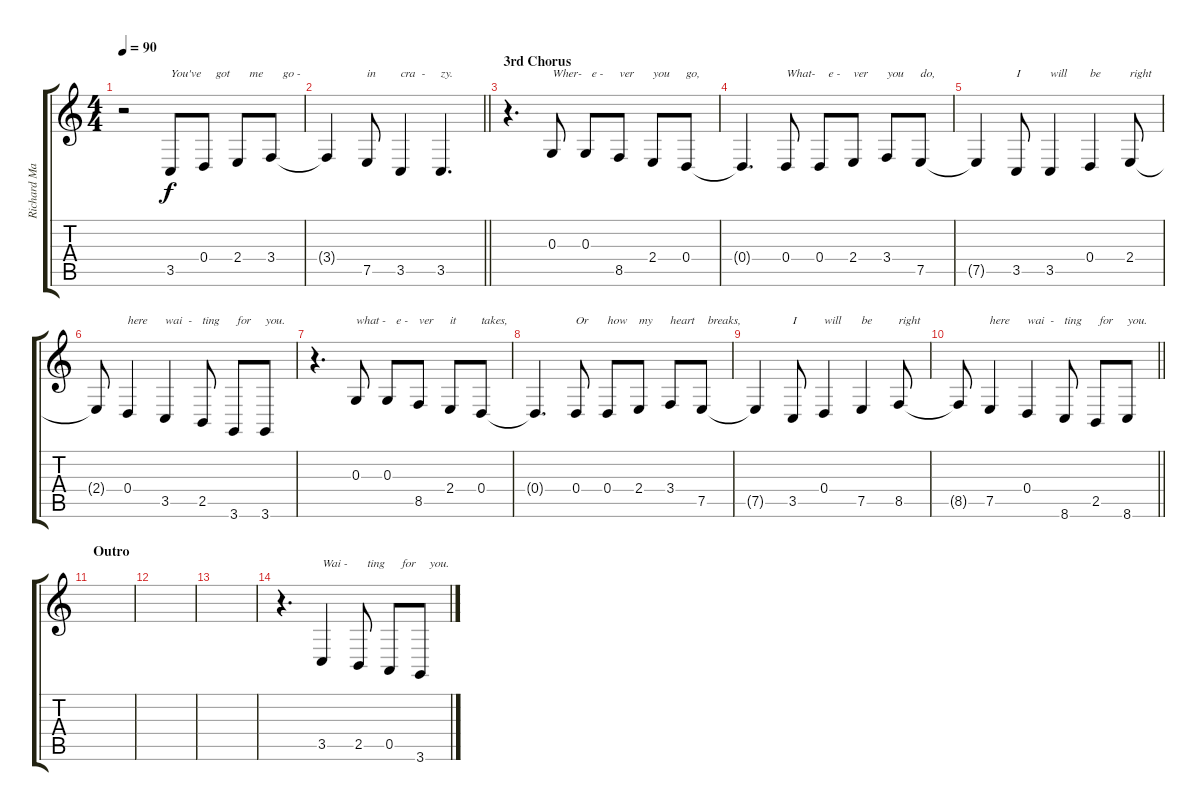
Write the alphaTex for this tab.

\track ("Richard Marx (Vocals)" "Richard Ma") {instrument lead8bassandlead}
\staff {score tabs}
\tuning (E4 B3 G3 D3 A2 E2) {hide}
\ts (4 4)
\tempo 90
\clef g2
\ks c
r.2{dy f} 3.5.8{txt "You've"} 0.4.8{txt "    got"} 2.4.8{txt "    me"} 3.4.8{txt "    go -"} |
\barLineRight lightlight
3.4{t}.4 7.5.8{txt "in"} 3.5.4{txt "cra  -"} 3.5.4{d txt "zy."} |
\section ("" "3rd Chorus")
r.4{d} 0.3.8{txt "Wher-"} 0.3.8{txt "  e -"} 8.5.8{txt "ver"} 2.4.8{txt "you"} 0.4.8{txt "go,"} |
0.4{t}.4{d} 0.4.8{txt "What-"} 0.4.8{txt "   e -"} 2.4.8{txt "ver"} 3.4.8{txt "you"} 7.5.8{txt "do,"} |
7.5{t}.4 3.5.8{txt "I"} 3.5.4{txt "will"} 0.4.4{txt "be"} 2.4.8{txt "right"} |
2.4{t}.8 0.4.4{txt "here"} 3.5.4{txt "wai  -"} 2.5.8{txt "ting"} 3.6.8{txt " for"} 3.6.8{txt "you."} |
r.4{d} 0.3.8{txt "what -"} 0.3.8{txt "   e -"} 8.5.8{txt "ver"} 2.4.8{txt "it"} 0.4.8{txt "takes,"} |
0.4{t}.4{d} 0.4.8{txt "Or"} 0.4.8{txt "how"} 2.4.8{txt "my"} 3.4.8{txt "heart"} 7.5.8{txt "  breaks,"} |
7.5{t}.4 3.5.8{txt "I"} 0.4.4{txt "will"} 7.5.4{txt "be"} 8.5.8{txt "right"} |
\barLineRight lightlight
8.5{t}.8 7.5.4{txt "here"} 0.4.4{txt "wai  -"} 8.6.8{txt "ting"} 2.5.8{txt " for"} 8.6.8{txt "you."} |
\section ("" "Outro")
|
|
|
r.4{d} 3.5.4{txt "Wai -"} 2.5.8{txt "   ting"} 0.5.8{txt "    for"} 3.6.8{txt "   you."}
